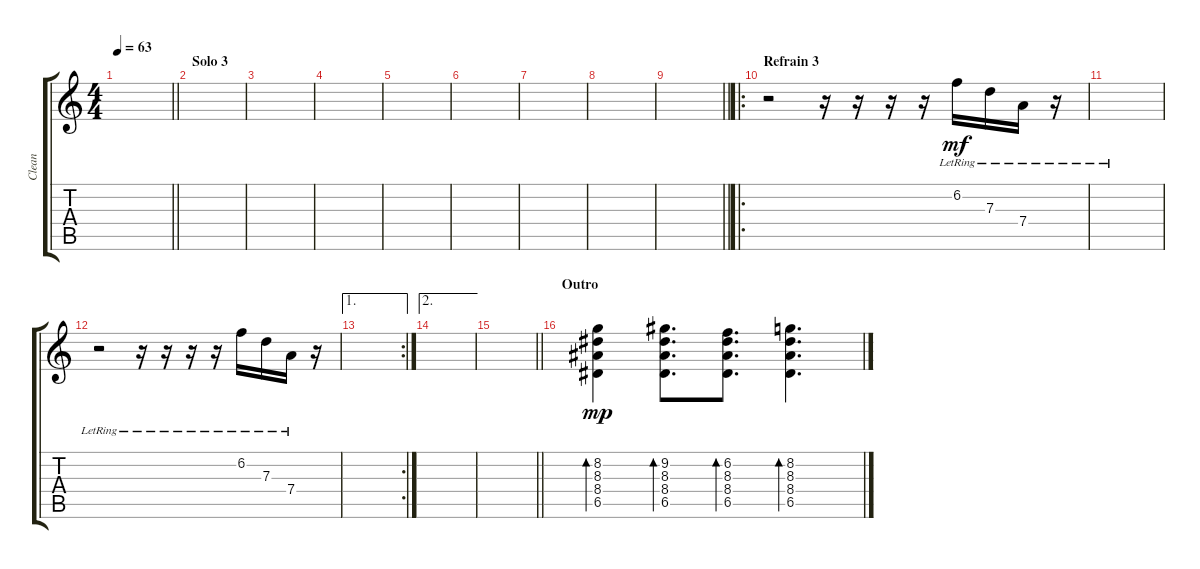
\track ("Clean" "Clean") {instrument electricguitarclean}
\staff {score tabs}
\tuning (E4 B3 G3 D3 A2 E2) {hide}
\ts (4 4)
\tempo 63
\clef g2
\barLineRight lightlight
\ks c
|
\section ("" "Solo 3")
|
|
|
|
|
|
|
\barLineRight lightlight
|
\ro
\section ("" "Refrain 3")
r.2 r.16 r.16 r.16 r.16 6.2{lr}.16{dy mf} 7.3{lr}.16 7.4{lr}.16 r.16 |
|
r.2 r.16 r.16 r.16 r.16 6.2{lr}.16 7.3{lr}.16 7.4{lr}.16 r.16 |
\ae 1
\rc 2
|
\ae 2
|
\barLineRight lightlight
|
\section ("" "Outro")
(8.2 8.3 8.4 6.5).4{bd 120 dy mp instrument electricguitarclean} (9.2 8.3 8.4 6.5).8{d bd 120} (6.2 8.3 8.4 6.5).8{d bd 120} (8.2 8.3 8.4 6.5).4{d bd 120}
